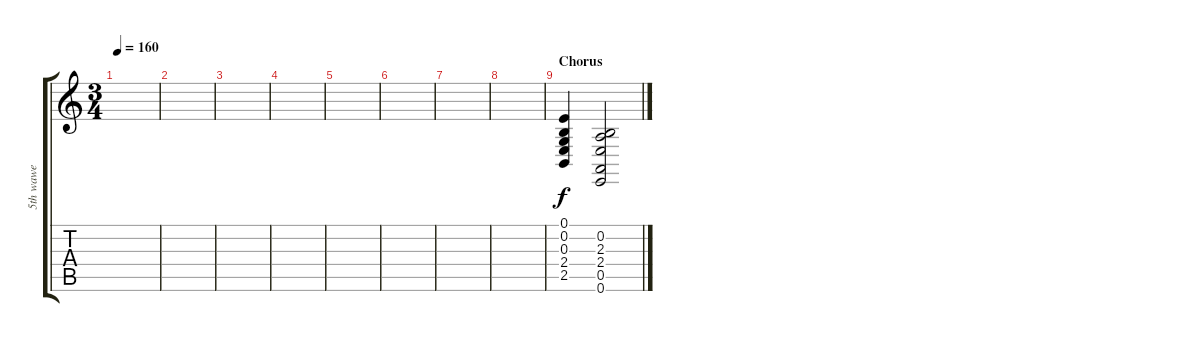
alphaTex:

\track ("5th wawe" "5th wawe") {instrument lead7fifths}
\staff {score tabs}
\tuning (E4 B3 G3 D3 A2 E2) {hide}
\ts (3 4)
\tempo 160
\clef g2
\ks c
|
|
|
|
|
|
|
|
\section ("" "Chorus")
(0.1 0.2 0.3 2.4 2.5).4 (0.2 2.3 2.4 0.5 0.6).2
